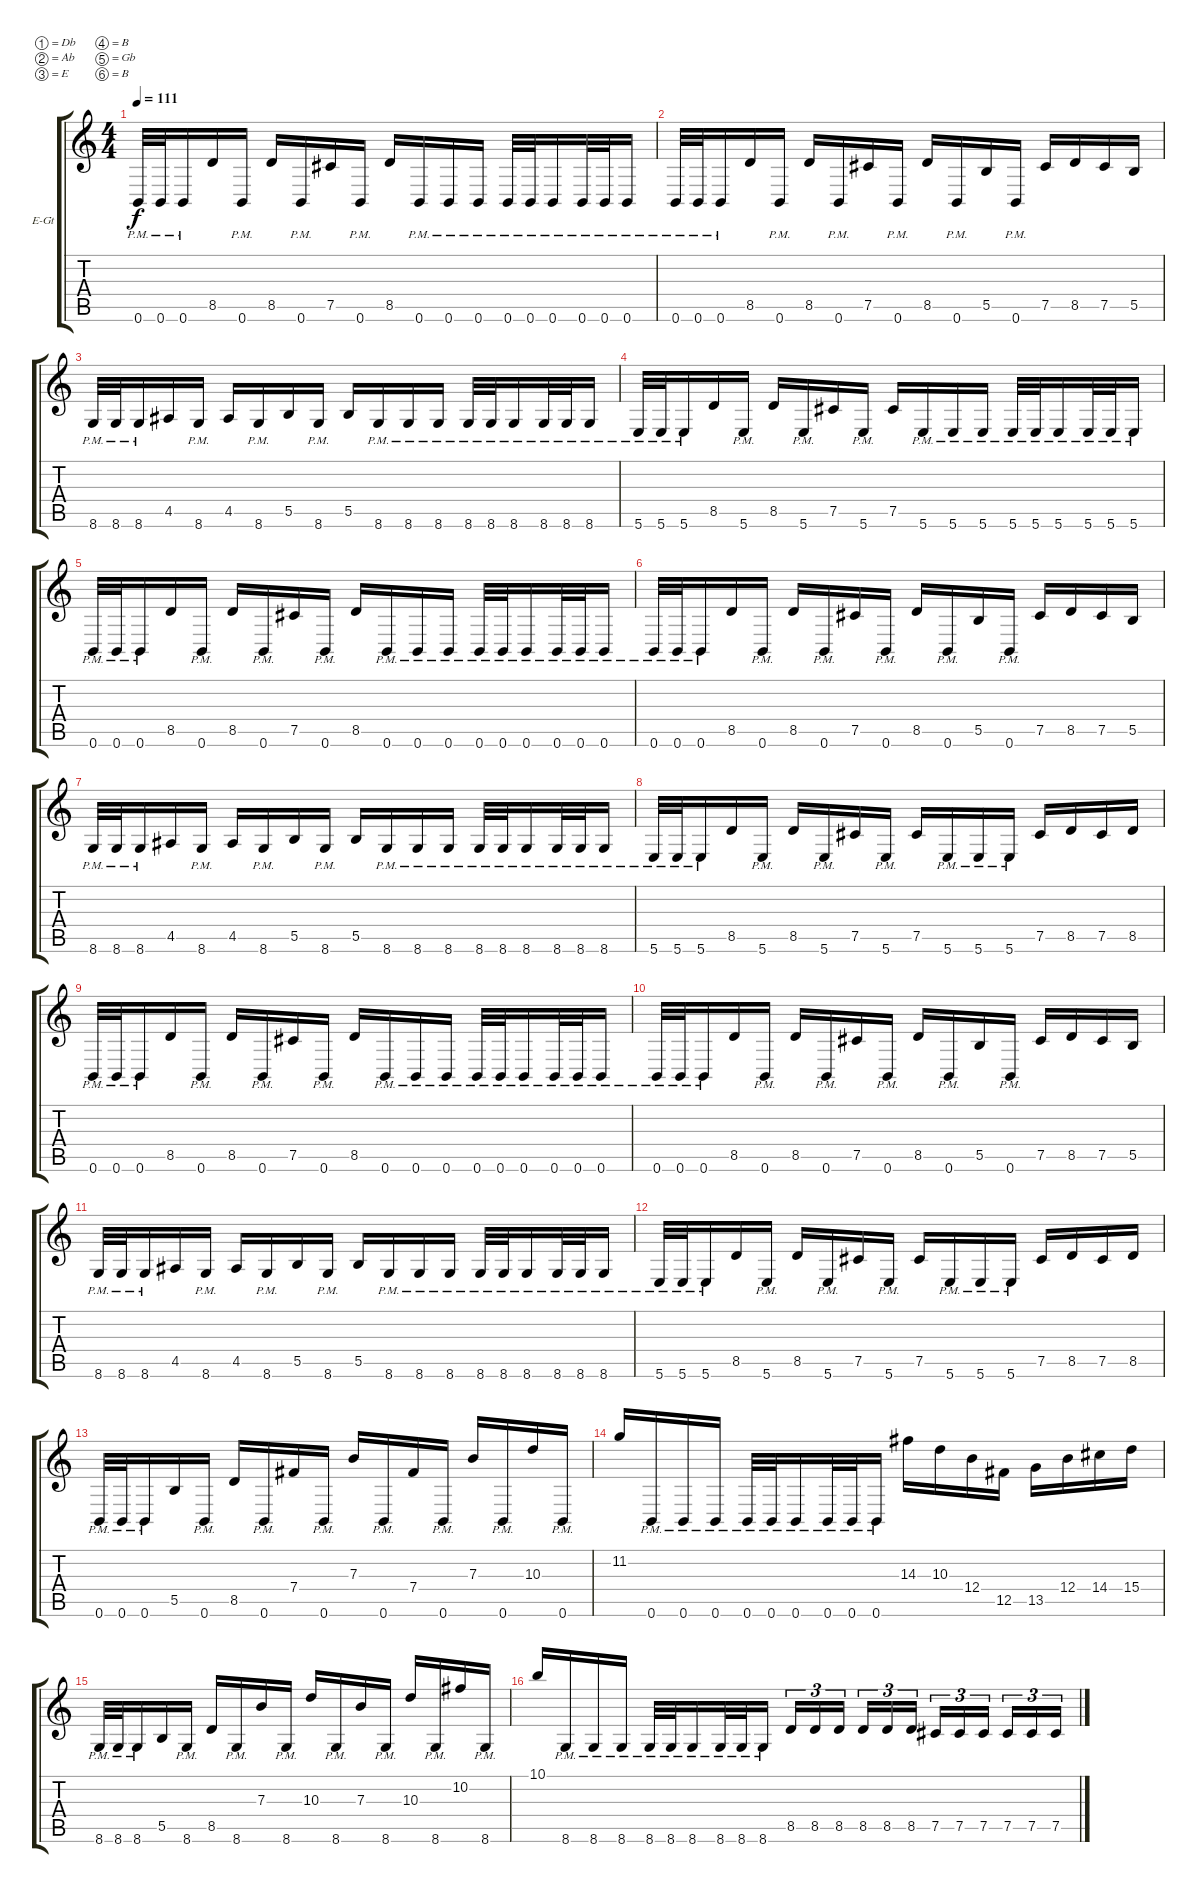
\bracketExtendMode groupsimilarinstruments
\firstSystemTrackNameOrientation horizontal
\otherSystemsTrackNameOrientation horizontal
\track ("Ben Orum (Guitar)" "E-Gt") {instrument overdrivenguitar}
\staff {score tabs}
\tuning (Db4 Ab3 E3 B2 Gb2 B1)
\ts (4 4)
\tempo 111
\clef g2
\ks c
0.6{pm}.32{dy f} 0.6{pm}.32 0.6{pm}.16 8.5.16 0.6{pm}.16 8.5.16 0.6{pm}.16 7.5.16 0.6{pm}.16 8.5.16 0.6{pm}.16 0.6{pm}.16 0.6{pm}.16 0.6{pm}.32 0.6{pm}.32 0.6{pm}.16 0.6{pm}.32 0.6{pm}.32 0.6{pm}.16 |
0.6{pm}.32 0.6{pm}.32 0.6{pm}.16 8.5.16 0.6{pm}.16 8.5.16 0.6{pm}.16 7.5.16 0.6{pm}.16 8.5.16 0.6{pm}.16 5.5.16 0.6{pm}.16 7.5.16 8.5.16 7.5.16 5.5.16 |
8.6{pm}.32 8.6{pm}.32 8.6{pm}.16 4.5.16 8.6{pm}.16 4.5.16 8.6{pm}.16 5.5.16 8.6{pm}.16 5.5.16 8.6{pm}.16 8.6{pm}.16 8.6{pm}.16 8.6{pm}.32 8.6{pm}.32 8.6{pm}.16 8.6{pm}.32 8.6{pm}.32 8.6{pm}.16 |
5.6{pm}.32 5.6{pm}.32 5.6{pm}.16 8.5.16 5.6{pm}.16 8.5.16 5.6{pm}.16 7.5.16 5.6{pm}.16 7.5.16 5.6{pm}.16 5.6{pm}.16 5.6{pm}.16 5.6{pm}.32 5.6{pm}.32 5.6{pm}.16 5.6{pm}.32 5.6{pm}.32 5.6{pm}.16 |
0.6{pm}.32 0.6{pm}.32 0.6{pm}.16 8.5.16 0.6{pm}.16 8.5.16 0.6{pm}.16 7.5.16 0.6{pm}.16 8.5.16 0.6{pm}.16 0.6{pm}.16 0.6{pm}.16 0.6{pm}.32 0.6{pm}.32 0.6{pm}.16 0.6{pm}.32 0.6{pm}.32 0.6{pm}.16 |
0.6{pm}.32 0.6{pm}.32 0.6{pm}.16 8.5.16 0.6{pm}.16 8.5.16 0.6{pm}.16 7.5.16 0.6{pm}.16 8.5.16 0.6{pm}.16 5.5.16 0.6{pm}.16 7.5.16 8.5.16 7.5.16 5.5.16 |
8.6{pm}.32 8.6{pm}.32 8.6{pm}.16 4.5.16 8.6{pm}.16 4.5.16 8.6{pm}.16 5.5.16 8.6{pm}.16 5.5.16 8.6{pm}.16 8.6{pm}.16 8.6{pm}.16 8.6{pm}.32 8.6{pm}.32 8.6{pm}.16 8.6{pm}.32 8.6{pm}.32 8.6{pm}.16 |
5.6{pm}.32 5.6{pm}.32 5.6{pm}.16 8.5.16 5.6{pm}.16 8.5.16 5.6{pm}.16 7.5.16 5.6{pm}.16 7.5.16 5.6{pm}.16 5.6{pm}.16 5.6{pm}.16 7.5.16 8.5.16 7.5.16 8.5.16 |
0.6{pm}.32 0.6{pm}.32 0.6{pm}.16 8.5.16 0.6{pm}.16 8.5.16 0.6{pm}.16 7.5.16 0.6{pm}.16 8.5.16 0.6{pm}.16 0.6{pm}.16 0.6{pm}.16 0.6{pm}.32 0.6{pm}.32 0.6{pm}.16 0.6{pm}.32 0.6{pm}.32 0.6{pm}.16 |
0.6{pm}.32 0.6{pm}.32 0.6{pm}.16 8.5.16 0.6{pm}.16 8.5.16 0.6{pm}.16 7.5.16 0.6{pm}.16 8.5.16 0.6{pm}.16 5.5.16 0.6{pm}.16 7.5.16 8.5.16 7.5.16 5.5.16 |
8.6{pm}.32 8.6{pm}.32 8.6{pm}.16 4.5.16 8.6{pm}.16 4.5.16 8.6{pm}.16 5.5.16 8.6{pm}.16 5.5.16 8.6{pm}.16 8.6{pm}.16 8.6{pm}.16 8.6{pm}.32 8.6{pm}.32 8.6{pm}.16 8.6{pm}.32 8.6{pm}.32 8.6{pm}.16 |
5.6{pm}.32 5.6{pm}.32 5.6{pm}.16 8.5.16 5.6{pm}.16 8.5.16 5.6{pm}.16 7.5.16 5.6{pm}.16 7.5.16 5.6{pm}.16 5.6{pm}.16 5.6{pm}.16 7.5.16 8.5.16 7.5.16 8.5.16 |
0.6{pm}.32 0.6{pm}.32 0.6{pm}.16 5.5.16 0.6{pm}.16 8.5.16 0.6{pm}.16 7.4.16 0.6{pm}.16 7.3.16 0.6{pm}.16 7.4.16 0.6{pm}.16 7.3.16 0.6{pm}.16 10.3.16 0.6{pm}.16 |
11.2.16 0.6{pm}.16 0.6{pm}.16 0.6{pm}.16 0.6{pm}.32 0.6{pm}.32 0.6{pm}.16 0.6{pm}.32 0.6{pm}.32 0.6{pm}.16 14.3.16 10.3.16 12.4.16 12.5.16 13.5.16 12.4.16 14.4.16 15.4.16 |
8.6{pm}.32 8.6{pm}.32 8.6{pm}.16 5.5.16 8.6{pm}.16 8.5.16 8.6{pm}.16 7.3.16 8.6{pm}.16 10.3.16 8.6{pm}.16 7.3.16 8.6{pm}.16 10.3.16 8.6{pm}.16 10.2.16 8.6{pm}.16 |
10.1.16 8.6{pm}.16 8.6{pm}.16 8.6{pm}.16 8.6{pm}.32 8.6{pm}.32 8.6{pm}.16 8.6{pm}.32 8.6{pm}.32 8.6{pm}.16 8.5.16{tu (3 2)} 8.5.16{tu (3 2)} 8.5.16{tu (3 2)} 8.5.16{tu (3 2)} 8.5.16{tu (3 2)} 8.5.16{tu (3 2)} 7.5.16{tu (3 2)} 7.5.16{tu (3 2)} 7.5.16{tu (3 2)} 7.5.16{tu (3 2)} 7.5.16{tu (3 2)} 7.5.16{tu (3 2)}
